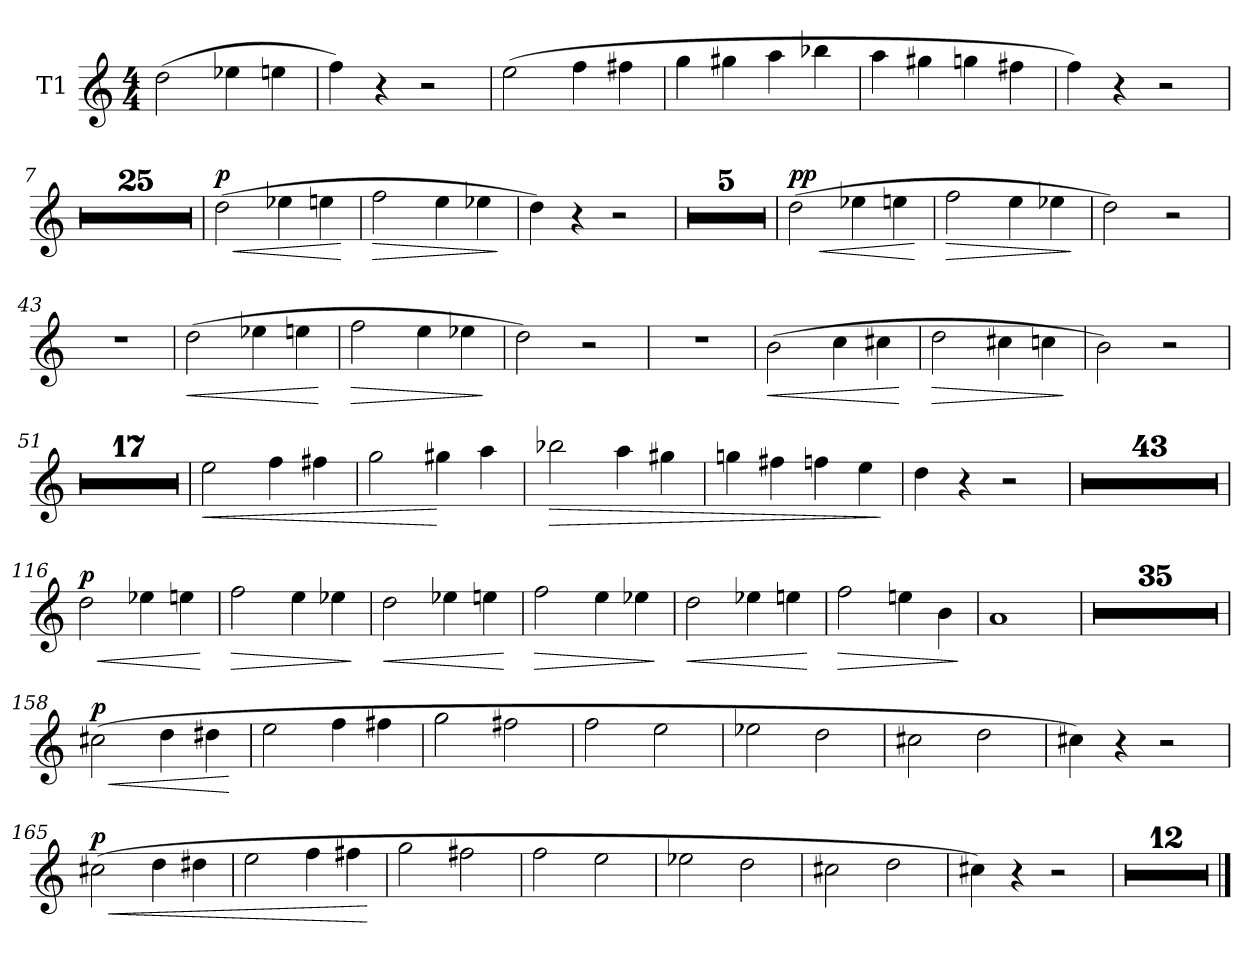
**kern	**dynam
*part1	*part1
*staff1	*staff1
*I"T1	*
*I'T1	*
*clefG2	*
*k[]	*
*M4/4	*
=1	=1
(2dd\	.
4ee-X\	.
4een\	.
=2	=2
4ff\)	.
4r	.
2r	.
=3	=3
(2ee\	.
4ff\	.
4ff#X\	.
!!LO:PB:g=z
=4	=4
4gg\	.
4gg#X\	.
4aa\	.
4bb-X\	.
=5	=5
4aa\	.
4gg#X\	.
4ggn\	.
4ff#X\	.
=6	=6
4ff\)	.
4r	.
2r	.
!!LO:LB:g=z
=7	=7
1r	.
=8	=8
1r	.
=9	=9
1r	.
=10	=10
1r	.
!!LO:PB:g=z
=11	=11
1r	.
=12	=12
1r	.
=13	=13
1r	.
!!LO:LB:g=z
=14	=14
1r	.
=15	=15
1r	.
=16	=16
1r	.
!!LO:LB:g=z
=17	=17
1r	.
=18	=18
1r	.
!!LO:PB:g=z
=19	=19
1r	.
=20	=20
1r	.
!!LO:LB:g=z
=21	=21
1r	.
=22	=22
1r	.
!!LO:PB:g=z
=23	=23
1r	.
=24	=24
1r	.
!!LO:LB:g=z
=25	=25
1r	.
=26	=26
1r	.
!!LO:PB:g=z
=27	=27
1r	.
=28	=28
1r	.
=29	=29
1r	.
!!LO:LB:g=z
=30	=30
1r	.
=31	=31
1r	.
!!LO:PB:g=z
=32	=32
!	!LO:HP:b
!	!LO:DY:n=1:a
(2dd\	< p
4ee-X\	.
4een\	.
.	[
=33	=33
!	!LO:HP:b
2ff\	>
4ee\	.
4ee-X\	.
.	]
=34	=34
4dd\)	.
4r	.
2r	.
=35	=35
1r	.
=36	=36
1r	.
=37	=37
1r	.
!!LO:LB:g=z
=38	=38
1r	.
=39	=39
1r	.
=40	=40
!	!LO:HP:b
!	!LO:DY:n=1:a
(2dd\	< pp
4ee-X\	.
4een\	.
.	[
=41	=41
!	!LO:HP:b
2ff\	>
4ee\	.
4ee-X\	.
.	]
=42	=42
2dd\)	.
2r	.
!!LO:PB:g=z
=43	=43
1r	.
=44	=44
!	!LO:HP:b
(2dd\	<
4ee-X\	.
4een\	.
.	[
=45	=45
!	!LO:HP:b
2ff\	>
4ee\	.
4ee-X\	.
.	]
=46	=46
2dd\)	.
2r	.
!!LO:PB:g=z
=47	=47
1r	.
=48	=48
!	!LO:HP:b
(2b\	<
4cc\	.
4cc#X\	.
.	[
=49	=49
!	!LO:HP:b
2dd\	>
4cc#X\	.
4ccn\	.
.	]
=50	=50
2b\)	.
2r	.
!!LO:LB:g=z
=51	=51
1r	.
=52	=52
1r	.
=53	=53
1r	.
=54	=54
1r	.
!!LO:PB:g=z
=55	=55
1r	.
=56	=56
1r	.
=57	=57
1r	.
!!LO:LB:g=z
=58	=58
1r	.
=59	=59
1r	.
=60	=60
1r	.
!!LO:PB:g=z
=61	=61
1r	.
=62	=62
1r	.
!!LO:LB:g=z
=63	=63
1r	.
=64	=64
1r	.
=65	=65
1r	.
=66	=66
1r	.
=67	=67
1r	.
!!LO:PB:g=z
=68	=68
!	!LO:HP:b
2ee\	<
4ff\	.
4ff#X\	.
=69	=69
2gg\	.
4gg#X\	[
4aa\	.
=70	=70
!	!LO:HP:b
2bb-X\	>
4aa\	.
4gg#X\	.
=71	=71
4ggn\	.
4ff#X\	.
4ffn\	.
4ee\	.
.	]
!!LO:PB:g=z
=72	=72
4dd\	.
4r	.
2r	.
=73	=73
1r	.
=74	=74
1r	.
!!LO:LB:g=z
=75	=75
1r	.
=76	=76
1r	.
=77	=77
1r	.
!!LO:PB:g=z
=78	=78
1r	.
=79	=79
1r	.
=80	=80
1r	.
!!LO:LB:g=z
=81	=81
1r	.
=82	=82
1r	.
=83	=83
1r	.
!!LO:LB:g=z
=84	=84
1r	.
=85	=85
1r	.
!!LO:PB:g=z
=86	=86
1r	.
=87	=87
1r	.
!!LO:LB:g=z
=88	=88
1r	.
=89	=89
1r	.
!!LO:PB:g=z
=90	=90
1r	.
=91	=91
1r	.
!!LO:LB:g=z
=92	=92
1r	.
=93	=93
1r	.
!!LO:PB:g=z
=94	=94
1r	.
=95	=95
1r	.
!!LO:LB:g=z
=96	=96
1r	.
=97	=97
1r	.
!!LO:PB:g=z
=98	=98
1r	.
=99	=99
1r	.
!!LO:LB:g=z
=100	=100
1r	.
=101	=101
1r	.
!!LO:PB:g=z
=102	=102
1r	.
=103	=103
1r	.
!!LO:LB:g=z
=104	=104
1r	.
=105	=105
1r	.
=106	=106
1r	.
=107	=107
1r	.
!!LO:PB:g=z
=108	=108
1r	.
=109	=109
1r	.
=110	=110
1r	.
=111	=111
1r	.
!!LO:LB:g=z
=112	=112
1r	.
=113	=113
1r	.
=114	=114
1r	.
=115	=115
1r	.
!!LO:PB:g=z
=116	=116
!	!LO:HP:b
!	!LO:DY:n=1:a
2dd\	< p
4ee-X\	.
4een\	.
.	[
=117	=117
!	!LO:HP:b
2ff\	>
4ee\	.
4ee-X\	.
.	]
=118	=118
!	!LO:HP:b
2dd\	<
4ee-X\	.
4een\	.
.	[
=119	=119
!	!LO:HP:b
2ff\	>
4ee\	.
4ee-X\	.
.	]
!!LO:PB:g=z
=120	=120
!	!LO:HP:b
2dd\	<
4ee-X\	.
4een\	.
.	[
=121	=121
!	!LO:HP:b
2ff\	>
4een\	.
4b\	.
.	]
=122	=122
1a	.
!!LO:PB:g=z
=123	=123
1r	.
=124	=124
1r	.
!!LO:LB:g=z
=125	=125
1r	.
=126	=126
1r	.
!!LO:LB:g=z
=127	=127
1r	.
=128	=128
1r	.
!!LO:PB:g=z
=129	=129
1r	.
=130	=130
1r	.
!!LO:LB:g=z
=131	=131
1r	.
=132	=132
1r	.
!!LO:LB:g=z
=133	=133
1r	.
=134	=134
1r	.
!!LO:LB:g=z
=135	=135
1r	.
=136	=136
1r	.
!!LO:LB:g=z
=137	=137
1r	.
=138	=138
1r	.
!!LO:LB:g=z
=139	=139
1r	.
=140	=140
1r	.
!!LO:PB:g=z
=141	=141
1r	.
=142	=142
1r	.
!!LO:LB:g=z
=143	=143
1r	.
=144	=144
1r	.
!!LO:LB:g=z
=145	=145
1r	.
=146	=146
1r	.
!!LO:LB:g=z
=147	=147
1r	.
=148	=148
1r	.
!!LO:LB:g=z
=149	=149
1r	.
=150	=150
1r	.
!!LO:LB:g=z
=151	=151
1r	.
=152	=152
1r	.
!!LO:PB:g=z
=153	=153
1r	.
=154	=154
1r	.
!!LO:LB:g=z
=155	=155
1r	.
=156	=156
1r	.
=157	=157
1r	.
=158	=158
!	!LO:HP:b
!	!LO:DY:n=1:a
(2cc#X\	< p
4dd\	.
4dd#X\	.
.	[
!!LO:LB:g=z
=159	=159
2ee\	.
4ff\	.
4ff#X\	.
=160	=160
2gg\	.
2ff#X\	.
=161	=161
2ff\	.
2ee\	.
=162	=162
2ee-X\	.
2dd\	.
!!LO:PB:g=z
=163	=163
2cc#X\	.
2dd\	.
=164	=164
4cc#X\)	.
4r	.
2r	.
=165	=165
!	!LO:HP:b
!	!LO:DY:n=1:a
(2cc#X\	< p
4dd\	.
4dd#X\	.
=166	=166
2ee\	.
4ff\	.
4ff#X\	.
.	[
!!LO:LB:g=z
=167	=167
2gg\	.
2ff#X\	.
=168	=168
2ff\	.
2ee\	.
=169	=169
2ee-X\	.
2dd\	.
!!LO:PB:g=z
=170	=170
2cc#X\	.
2dd\	.
=171	=171
4cc#X\)	.
4r	.
2r	.
=172	=172
1r	.
=173	=173
1r	.
!!LO:LB:g=z
=174	=174
1r	.
=175	=175
1r	.
=176	=176
1r	.
=177	=177
1r	.
!!LO:LB:g=z
=178	=178
1r	.
=179	=179
1r	.
=180	=180
1r	.
=181	=181
1r	.
!!LO:LB:g=z
=182	=182
1r	.
=183	=183
1r	.
==	==
*-	*-
